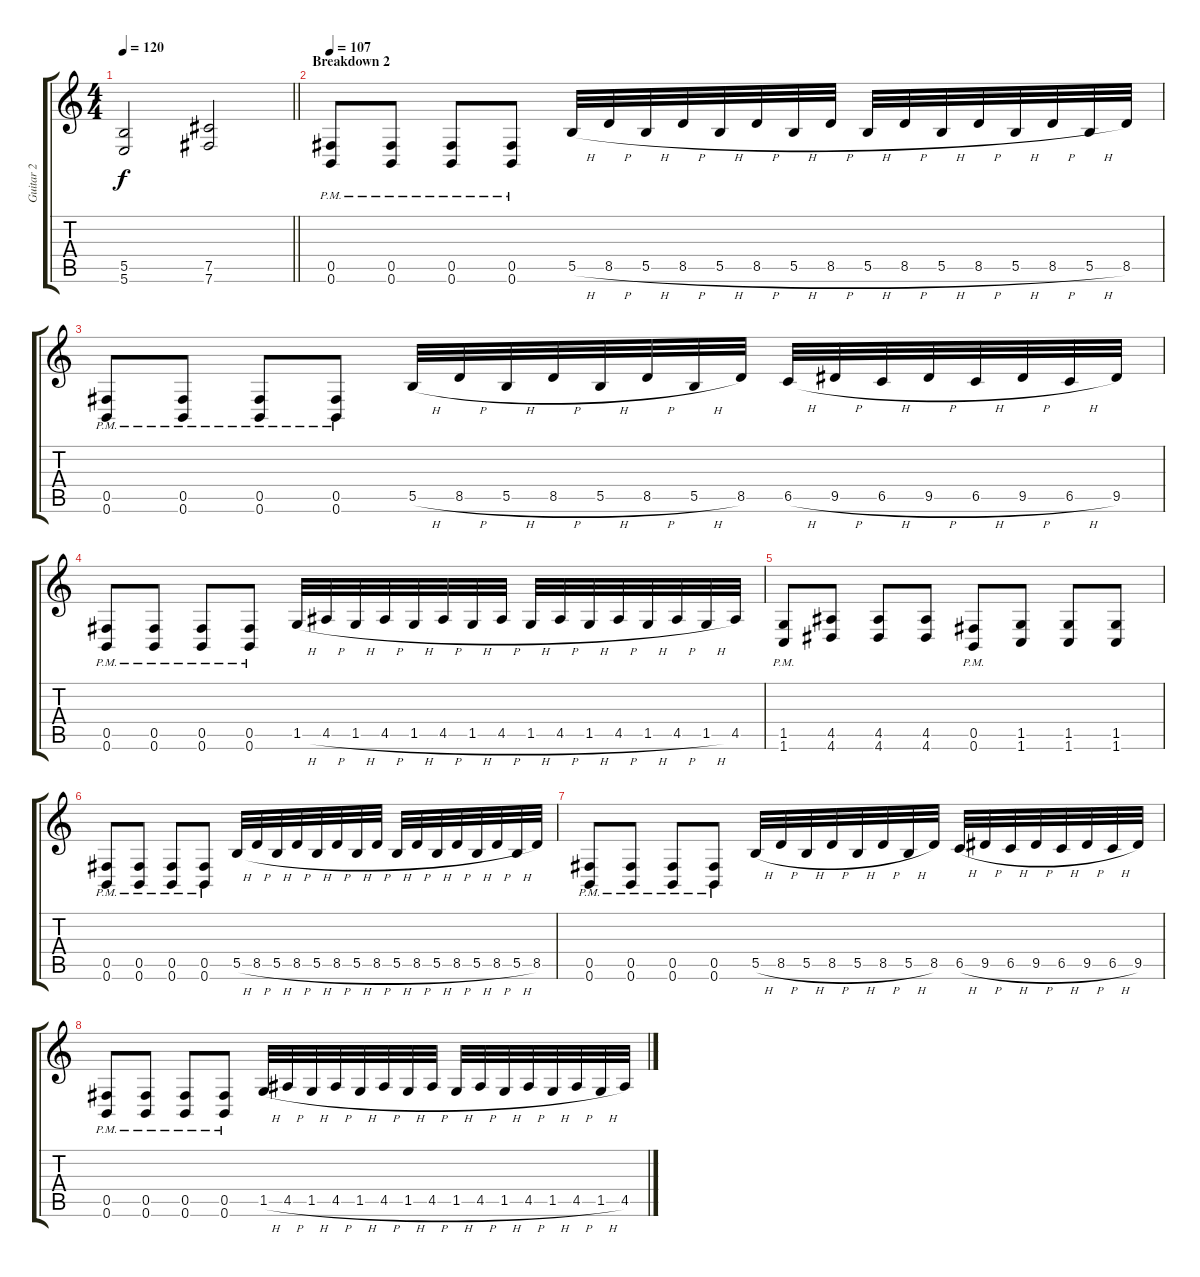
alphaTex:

\track ("Guitar 2" "Guitar 2") {instrument distortionguitar}
\staff {score tabs}
\tuning (Db4 Ab3 E3 B2 Gb2 B1) {hide}
\ts (4 4)
\tempo 120
\clef g2
\barLineRight lightlight
\ks c
(5.5 5.6).2{dy f} (7.5 7.6).2 |
\section ("" "Breakdown 2")
\tempo 107
(0.5{pm} 0.6{pm}).8 (0.5{pm} 0.6{pm}).8 (0.5{pm} 0.6{pm}).8 (0.5{pm} 0.6{pm}).8 5.5{h}.32 8.5{h}.32 5.5{h}.32 8.5{h}.32 5.5{h}.32 8.5{h}.32 5.5{h}.32 8.5{h}.32 5.5{h}.32 8.5{h}.32 5.5{h}.32 8.5{h}.32 5.5{h}.32 8.5{h}.32 5.5{h}.32 8.5.32 |
(0.5{pm} 0.6{pm}).8 (0.5{pm} 0.6{pm}).8 (0.5{pm} 0.6{pm}).8 (0.5{pm} 0.6{pm}).8 5.5{h}.32 8.5{h}.32 5.5{h}.32 8.5{h}.32 5.5{h}.32 8.5{h}.32 5.5{h}.32 8.5.32 6.5{h}.32 9.5{h}.32 6.5{h}.32 9.5{h}.32 6.5{h}.32 9.5{h}.32 6.5{h}.32 9.5.32 |
(0.5{pm} 0.6{pm}).8 (0.5{pm} 0.6{pm}).8 (0.5{pm} 0.6{pm}).8 (0.5{pm} 0.6{pm}).8 1.5{h}.32 4.5{h}.32 1.5{h}.32 4.5{h}.32 1.5{h}.32 4.5{h}.32 1.5{h}.32 4.5{h}.32 1.5{h}.32 4.5{h}.32 1.5{h}.32 4.5{h}.32 1.5{h}.32 4.5{h}.32 1.5{h}.32 4.5.32 |
(1.5{pm} 1.6{pm}).8 (4.5 4.6).8 (4.5 4.6).8 (4.5 4.6).8 (0.5{pm} 0.6{pm}).8 (1.5 1.6).8 (1.5 1.6).8 (1.5 1.6).8 |
(0.5{pm} 0.6{pm}).8 (0.5{pm} 0.6{pm}).8 (0.5{pm} 0.6{pm}).8 (0.5{pm} 0.6{pm}).8 5.5{h}.32 8.5{h}.32 5.5{h}.32 8.5{h}.32 5.5{h}.32 8.5{h}.32 5.5{h}.32 8.5{h}.32 5.5{h}.32 8.5{h}.32 5.5{h}.32 8.5{h}.32 5.5{h}.32 8.5{h}.32 5.5{h}.32 8.5.32 |
(0.5{pm} 0.6{pm}).8 (0.5{pm} 0.6{pm}).8 (0.5{pm} 0.6{pm}).8 (0.5{pm} 0.6{pm}).8 5.5{h}.32 8.5{h}.32 5.5{h}.32 8.5{h}.32 5.5{h}.32 8.5{h}.32 5.5{h}.32 8.5.32 6.5{h}.32 9.5{h}.32 6.5{h}.32 9.5{h}.32 6.5{h}.32 9.5{h}.32 6.5{h}.32 9.5.32 |
(0.5{pm} 0.6{pm}).8 (0.5{pm} 0.6{pm}).8 (0.5{pm} 0.6{pm}).8 (0.5{pm} 0.6{pm}).8 1.5{h}.32 4.5{h}.32 1.5{h}.32 4.5{h}.32 1.5{h}.32 4.5{h}.32 1.5{h}.32 4.5{h}.32 1.5{h}.32 4.5{h}.32 1.5{h}.32 4.5{h}.32 1.5{h}.32 4.5{h}.32 1.5{h}.32 4.5.32
